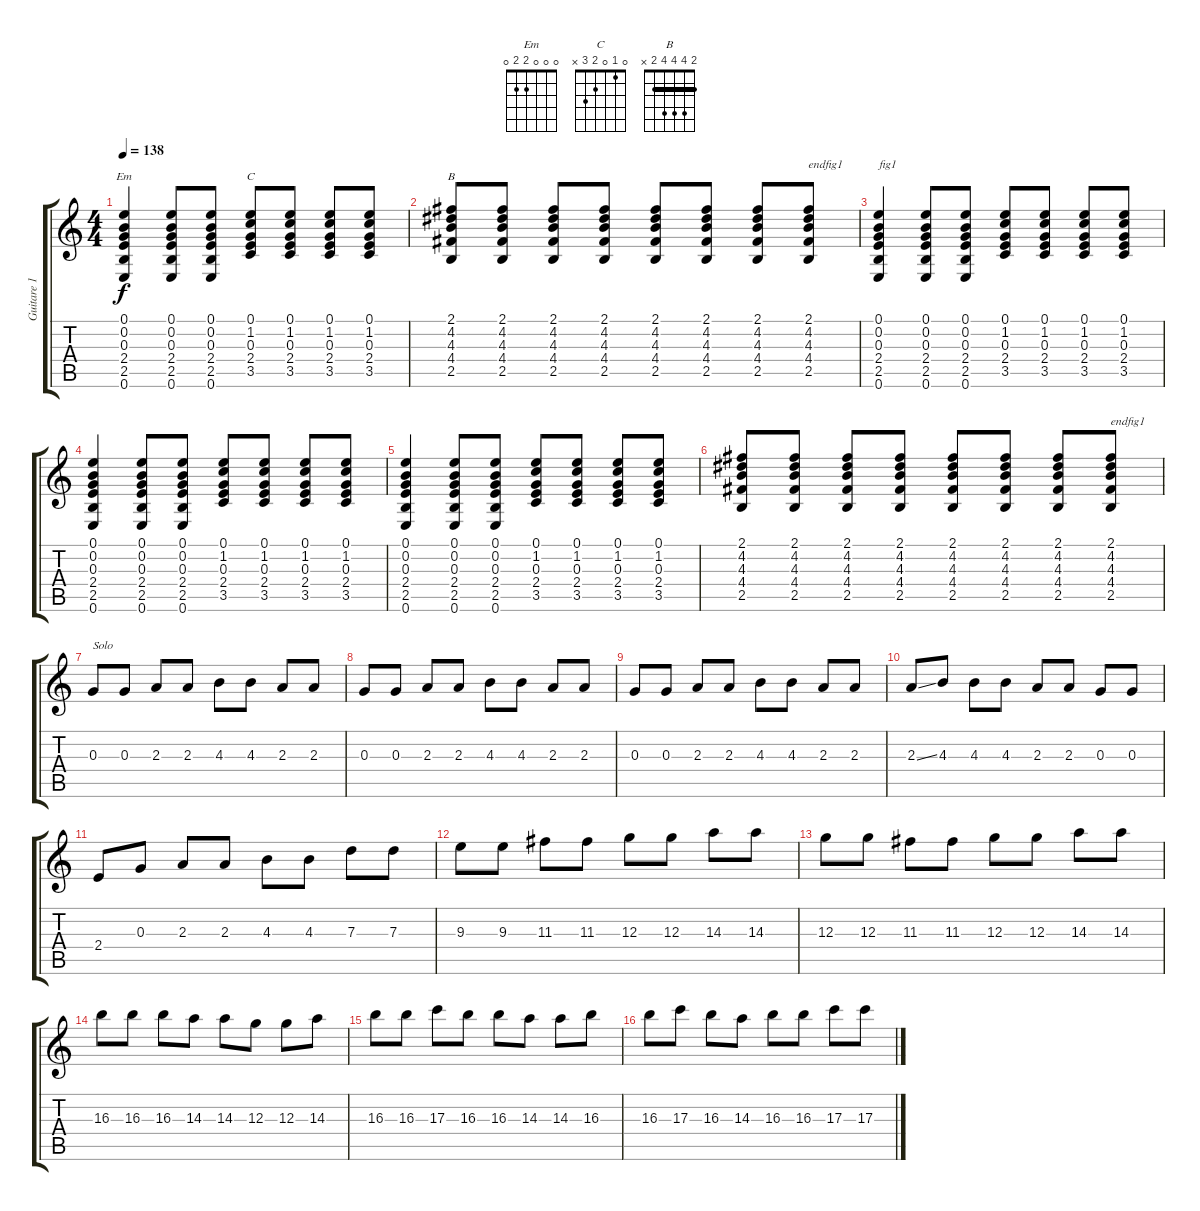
\track ("Guitare 1" "Guitare 1") {instrument acousticguitarnylon}
\staff {score tabs}
\tuning (E4 B3 G3 D3 A2 E2) {hide}
\chord ("Em" 0 0 0 2 2 0)
\chord ("C" 0 1 0 2 3 x)
\chord ("B" 2 4 4 4 2 x) {barre 2}
\ts (4 4)
\tempo 138
\clef g2
\ks c
(0.1 0.2 0.3 2.4 2.5 0.6).4{ch "Em" dy f} (0.1 0.2 0.3 2.4 2.5 0.6).8 (0.1 0.2 0.3 2.4 2.5 0.6).8 (0.1 1.2 0.3 2.4 3.5).8{ch "C"} (0.1 1.2 0.3 2.4 3.5).8 (0.1 1.2 0.3 2.4 3.5).8 (0.1 1.2 0.3 2.4 3.5).8 |
(2.1 4.2 4.3 4.4 2.5).8{ch "B"} (2.1 4.2 4.3 4.4 2.5).8 (2.1 4.2 4.3 4.4 2.5).8 (2.1 4.2 4.3 4.4 2.5).8 (2.1 4.2 4.3 4.4 2.5).8 (2.1 4.2 4.3 4.4 2.5).8 (2.1 4.2 4.3 4.4 2.5).8 (2.1 4.2 4.3 4.4 2.5).8{txt "endfig1"} |
(0.1 0.2 0.3 2.4 2.5 0.6).4{txt "fig1"} (0.1 0.2 0.3 2.4 2.5 0.6).8 (0.1 0.2 0.3 2.4 2.5 0.6).8 (0.1 1.2 0.3 2.4 3.5).8 (0.1 1.2 0.3 2.4 3.5).8 (0.1 1.2 0.3 2.4 3.5).8 (0.1 1.2 0.3 2.4 3.5).8 |
(0.1 0.2 0.3 2.4 2.5 0.6).4 (0.1 0.2 0.3 2.4 2.5 0.6).8 (0.1 0.2 0.3 2.4 2.5 0.6).8 (0.1 1.2 0.3 2.4 3.5).8 (0.1 1.2 0.3 2.4 3.5).8 (0.1 1.2 0.3 2.4 3.5).8 (0.1 1.2 0.3 2.4 3.5).8 |
(0.1 0.2 0.3 2.4 2.5 0.6).4 (0.1 0.2 0.3 2.4 2.5 0.6).8 (0.1 0.2 0.3 2.4 2.5 0.6).8 (0.1 1.2 0.3 2.4 3.5).8 (0.1 1.2 0.3 2.4 3.5).8 (0.1 1.2 0.3 2.4 3.5).8 (0.1 1.2 0.3 2.4 3.5).8 |
(2.1 4.2 4.3 4.4 2.5).8 (2.1 4.2 4.3 4.4 2.5).8 (2.1 4.2 4.3 4.4 2.5).8 (2.1 4.2 4.3 4.4 2.5).8 (2.1 4.2 4.3 4.4 2.5).8 (2.1 4.2 4.3 4.4 2.5).8 (2.1 4.2 4.3 4.4 2.5).8 (2.1 4.2 4.3 4.4 2.5).8{txt "endfig1"} |
0.3.8{txt "Solo"} 0.3.8 2.3.8 2.3.8 4.3.8 4.3.8 2.3.8 2.3.8 |
0.3.8 0.3.8 2.3.8 2.3.8 4.3.8 4.3.8 2.3.8 2.3.8 |
0.3.8 0.3.8 2.3.8 2.3.8 4.3.8 4.3.8 2.3.8 2.3.8 |
2.3{ss}.8 4.3.8 4.3.8 4.3.8 2.3.8 2.3.8 0.3.8 0.3.8 |
2.4.8 0.3.8 2.3.8 2.3.8 4.3.8 4.3.8 7.3.8 7.3.8 |
9.3.8 9.3.8 11.3.8 11.3.8 12.3.8 12.3.8 14.3.8 14.3.8 |
12.3.8 12.3.8 11.3.8 11.3.8 12.3.8 12.3.8 14.3.8 14.3.8 |
16.3.8 16.3.8 16.3.8 14.3.8 14.3.8 12.3.8 12.3.8 14.3.8 |
16.3.8 16.3.8 17.3.8 16.3.8 16.3.8 14.3.8 14.3.8 16.3.8 |
16.3.8 17.3.8 16.3.8 14.3.8 16.3.8 16.3.8 17.3.8 17.3.8
